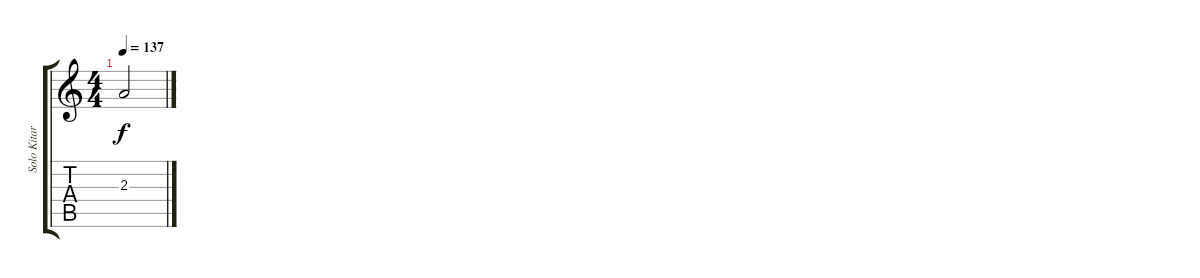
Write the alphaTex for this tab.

\track ("Solo Kitara" "Solo Kitar") {instrument distortionguitar}
\staff {score tabs}
\tuning (E4 B3 G3 D3 A2 E2) {hide}
\ts (4 4)
\tempo 137
\clef g2
\ks c
2.3.2{dy f}
